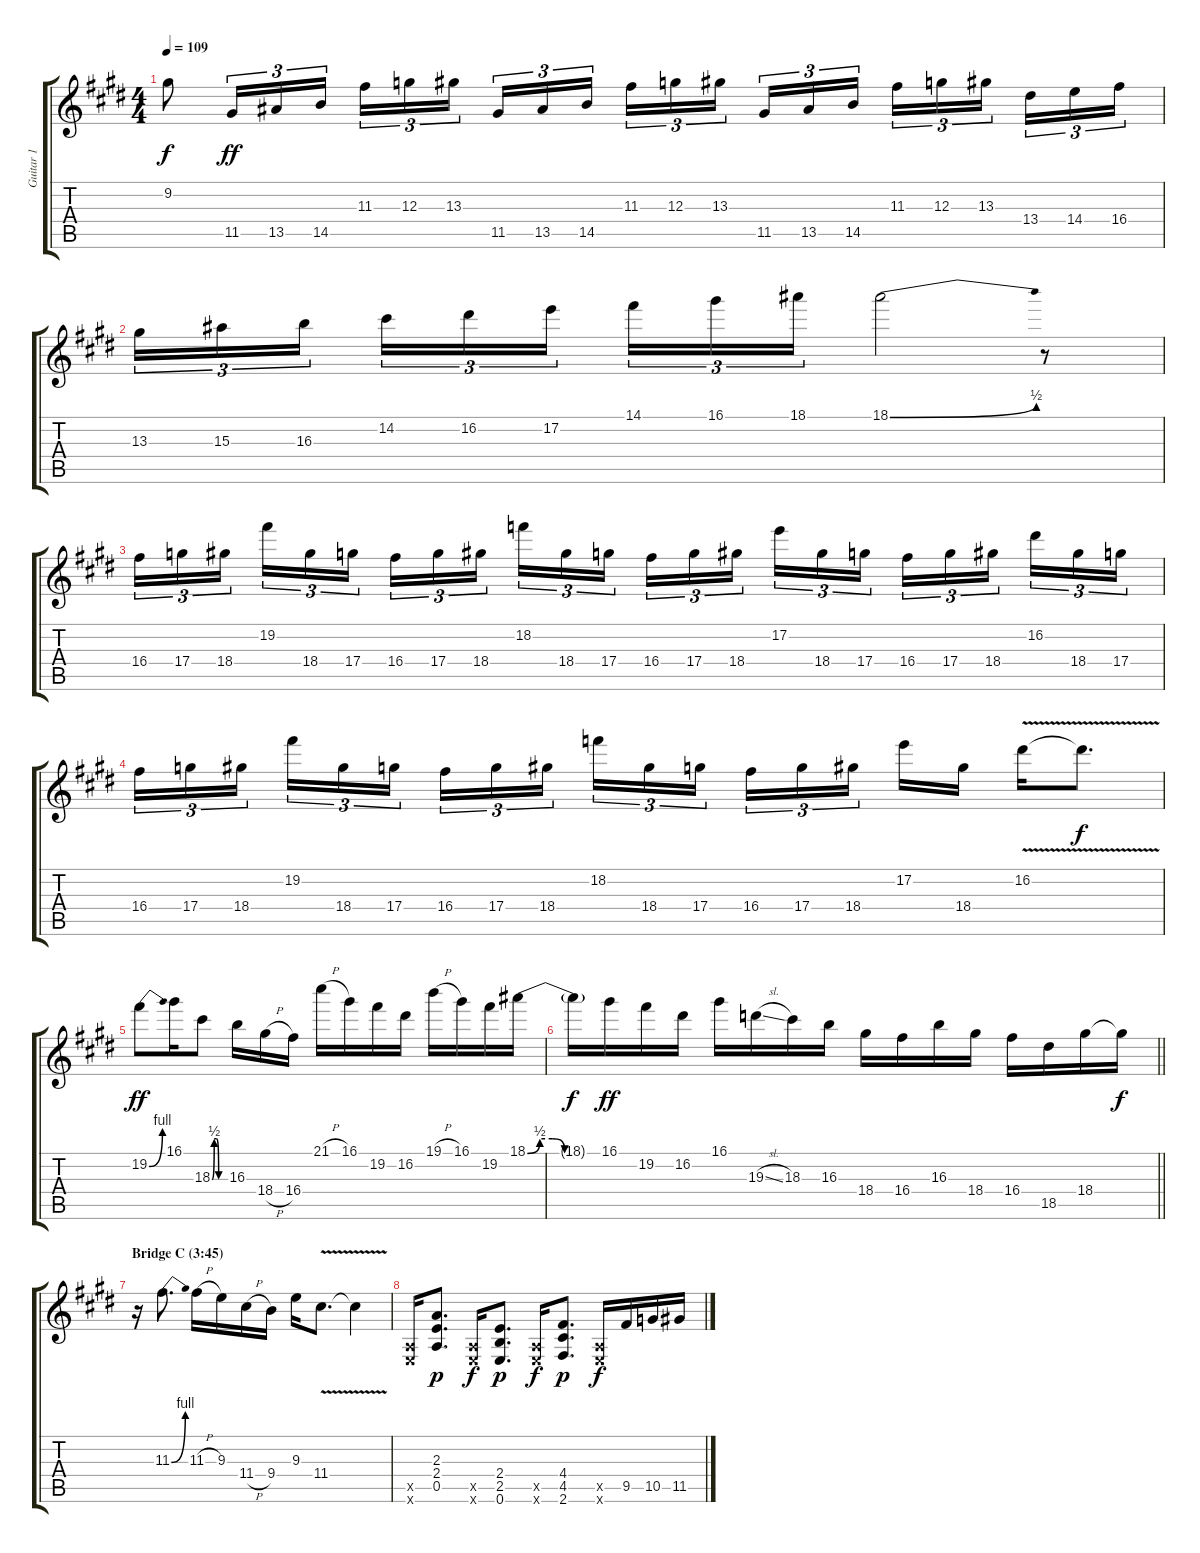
\track ("Guitar 1" "Guitar 1") {instrument distortionguitar}
\staff {score tabs}
\tuning (E4 B3 G3 D3 A2 E2) {hide}
\ts (4 4)
\tempo 109
\clef g2
\ks e
9.2{t}.8{dy f} 11.5.16{tu (3 2) dy ff} 13.5.16{tu (3 2)} 14.5.16{tu (3 2)} 11.3.16{tu (3 2)} 12.3.16{tu (3 2)} 13.3.16{tu (3 2) beam splitsecondary} 11.5.16{tu (3 2)} 13.5.16{tu (3 2)} 14.5.16{tu (3 2)} 11.3.16{tu (3 2)} 12.3.16{tu (3 2)} 13.3.16{tu (3 2) beam splitsecondary} 11.5.16{tu (3 2)} 13.5.16{tu (3 2)} 14.5.16{tu (3 2)} 11.3.16{tu (3 2)} 12.3.16{tu (3 2)} 13.3.16{tu (3 2) beam splitsecondary} 13.4.16{tu (3 2)} 14.4.16{tu (3 2)} 16.4.16{tu (3 2)} |
13.3.16{tu (3 2)} 15.3.16{tu (3 2)} 16.3.16{tu (3 2) beam splitsecondary} 14.2.16{tu (3 2)} 16.2.16{tu (3 2)} 17.2.16{tu (3 2)} 14.1.16{tu (3 2)} 16.1.16{tu (3 2)} 18.1.16{tu (3 2)} 18.1{be (bend 0 0 60 2)}.2 r.8 |
16.4.16{tu (3 2)} 17.4.16{tu (3 2)} 18.4.16{tu (3 2) beam splitsecondary} 19.2.16{tu (3 2)} 18.4.16{tu (3 2)} 17.4.16{tu (3 2)} 16.4.16{tu (3 2)} 17.4.16{tu (3 2)} 18.4.16{tu (3 2) beam splitsecondary} 18.2.16{tu (3 2)} 18.4.16{tu (3 2)} 17.4.16{tu (3 2)} 16.4.16{tu (3 2)} 17.4.16{tu (3 2)} 18.4.16{tu (3 2) beam splitsecondary} 17.2.16{tu (3 2)} 18.4.16{tu (3 2)} 17.4.16{tu (3 2)} 16.4.16{tu (3 2)} 17.4.16{tu (3 2)} 18.4.16{tu (3 2) beam splitsecondary} 16.2.16{tu (3 2)} 18.4.16{tu (3 2)} 17.4.16{tu (3 2)} |
16.4.16{tu (3 2)} 17.4.16{tu (3 2)} 18.4.16{tu (3 2) beam splitsecondary} 19.2.16{tu (3 2)} 18.4.16{tu (3 2)} 17.4.16{tu (3 2)} 16.4.16{tu (3 2)} 17.4.16{tu (3 2)} 18.4.16{tu (3 2) beam splitsecondary} 18.2.16{tu (3 2)} 18.4.16{tu (3 2)} 17.4.16{tu (3 2)} 16.4.16{tu (3 2)} 17.4.16{tu (3 2)} 18.4.16{tu (3 2) beam splitsecondary} 17.2.16 18.4.16 16.2{v}.16 16.2{t}.8{d dy f} |
19.2{be (bend 0 0 60 4)}.8{dy ff} 16.1.16 18.3{be (custom 0 0 10 2 20 2 30 0 60 0)}.8 16.3.16 18.4{h}.16 16.4.16 21.1{h}.16 16.1.16 19.2.16 16.2.16 19.1{h}.16 16.1.16 19.2.16 18.1{be (custom 0 0 10 2 20 2 30 0 60 0)}.16 |
\barLineRight lightlight
18.1{t}.16{dy f} 16.1.16{dy ff} 19.2.16 16.2.16 16.1.16 19.3{sl}.16 18.3.16 16.3.16 18.4.16 16.4.16 16.3.16 18.4.16 16.4.16 18.5.16 18.4.16 18.4{t}.16{dy f} |
\section ("" "Bridge C (3:45)")
r.16 11.3{be (bend 0 0 60 4)}.8{d} 11.3{h}.16 9.3.16 11.4{h}.16 9.4.16 9.3.16 11.4{v}.8{d} 11.4{t}.4 |
(0.5{x} 0.6{x}).16 (2.3 2.4 0.5).8{d dy p} (0.5{x} 0.6{x}).16{dy f} (2.4 2.5 0.6).8{d dy p} (0.5{x} 0.6{x}).16{dy f} (4.4 4.5 2.6).8{d dy p} (0.5{x} 0.6{x}).16{dy f} 9.5.16 10.5.16 11.5.16
